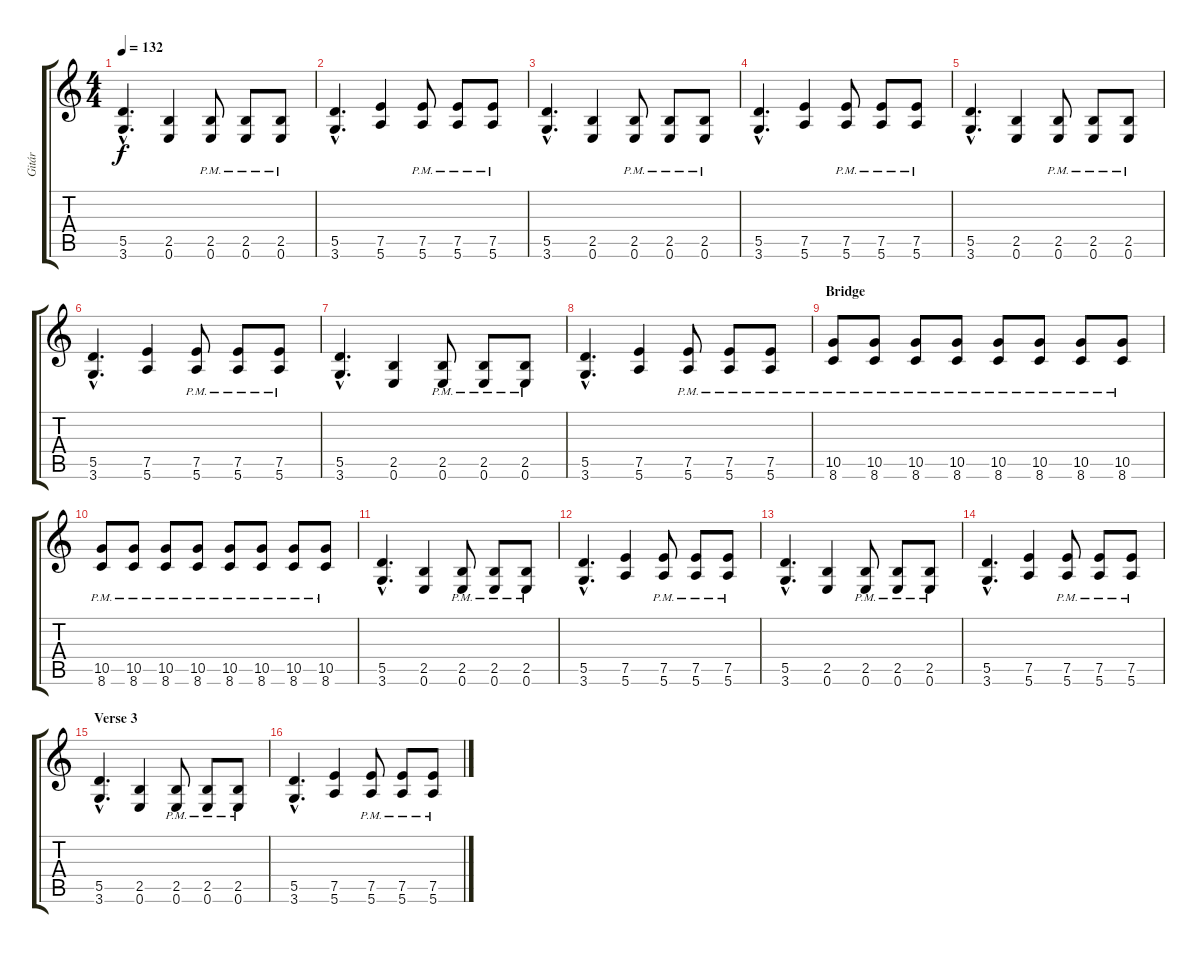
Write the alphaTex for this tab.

\track ("Gitár" "Gitár") {instrument distortionguitar}
\staff {score tabs}
\tuning (E4 B3 G3 D3 A2 E2) {hide}
\ts (4 4)
\tempo 132
\clef g2
\ks c
(5.5{hac} 3.6{hac}).4{d dy f} (2.5 0.6).4 (2.5{pm} 0.6{pm}).8 (2.5{pm} 0.6{pm}).8 (2.5{pm} 0.6{pm}).8 |
(5.5{hac} 3.6{hac}).4{d} (7.5 5.6).4 (7.5{pm} 5.6{pm}).8 (7.5{pm} 5.6{pm}).8 (7.5{pm} 5.6{pm}).8 |
(5.5{hac} 3.6{hac}).4{d} (2.5 0.6).4 (2.5{pm} 0.6{pm}).8 (2.5{pm} 0.6{pm}).8 (2.5{pm} 0.6{pm}).8 |
(5.5{hac} 3.6{hac}).4{d} (7.5 5.6).4 (7.5{pm} 5.6{pm}).8 (7.5{pm} 5.6{pm}).8 (7.5{pm} 5.6{pm}).8 |
(5.5{hac} 3.6{hac}).4{d} (2.5 0.6).4 (2.5{pm} 0.6{pm}).8 (2.5{pm} 0.6{pm}).8 (2.5{pm} 0.6{pm}).8 |
(5.5{hac} 3.6{hac}).4{d} (7.5 5.6).4 (7.5{pm} 5.6{pm}).8 (7.5{pm} 5.6{pm}).8 (7.5{pm} 5.6{pm}).8 |
(5.5{hac} 3.6{hac}).4{d} (2.5 0.6).4 (2.5{pm} 0.6{pm}).8 (2.5{pm} 0.6{pm}).8 (2.5{pm} 0.6{pm}).8 |
(5.5{hac} 3.6{hac}).4{d} (7.5 5.6).4 (7.5{pm} 5.6{pm}).8 (7.5{pm} 5.6{pm}).8 (7.5{pm} 5.6{pm}).8 |
\section ("" "Bridge")
(10.5 8.6{pm}).8 (10.5 8.6{pm}).8 (10.5 8.6{pm}).8 (10.5 8.6{pm}).8 (10.5 8.6{pm}).8 (10.5 8.6{pm}).8 (10.5 8.6{pm}).8 (10.5 8.6{pm}).8 |
(10.5 8.6{pm}).8 (10.5 8.6{pm}).8 (10.5 8.6{pm}).8 (10.5 8.6{pm}).8 (10.5 8.6{pm}).8 (10.5 8.6{pm}).8 (10.5 8.6{pm}).8 (10.5 8.6{pm}).8 |
(5.5{hac} 3.6{hac}).4{d} (2.5 0.6).4 (2.5{pm} 0.6{pm}).8 (2.5{pm} 0.6{pm}).8 (2.5{pm} 0.6{pm}).8 |
(5.5{hac} 3.6{hac}).4{d} (7.5 5.6).4 (7.5{pm} 5.6{pm}).8 (7.5{pm} 5.6{pm}).8 (7.5{pm} 5.6{pm}).8 |
(5.5{hac} 3.6{hac}).4{d} (2.5 0.6).4 (2.5{pm} 0.6{pm}).8 (2.5{pm} 0.6{pm}).8 (2.5{pm} 0.6{pm}).8 |
(5.5{hac} 3.6{hac}).4{d} (7.5 5.6).4 (7.5{pm} 5.6{pm}).8 (7.5{pm} 5.6{pm}).8 (7.5{pm} 5.6{pm}).8 |
\section ("" "Verse 3")
(5.5{hac} 3.6{hac}).4{d} (2.5 0.6).4 (2.5{pm} 0.6{pm}).8 (2.5{pm} 0.6{pm}).8 (2.5{pm} 0.6{pm}).8 |
(5.5{hac} 3.6{hac}).4{d} (7.5 5.6).4 (7.5{pm} 5.6{pm}).8 (7.5{pm} 5.6{pm}).8 (7.5{pm} 5.6{pm}).8
